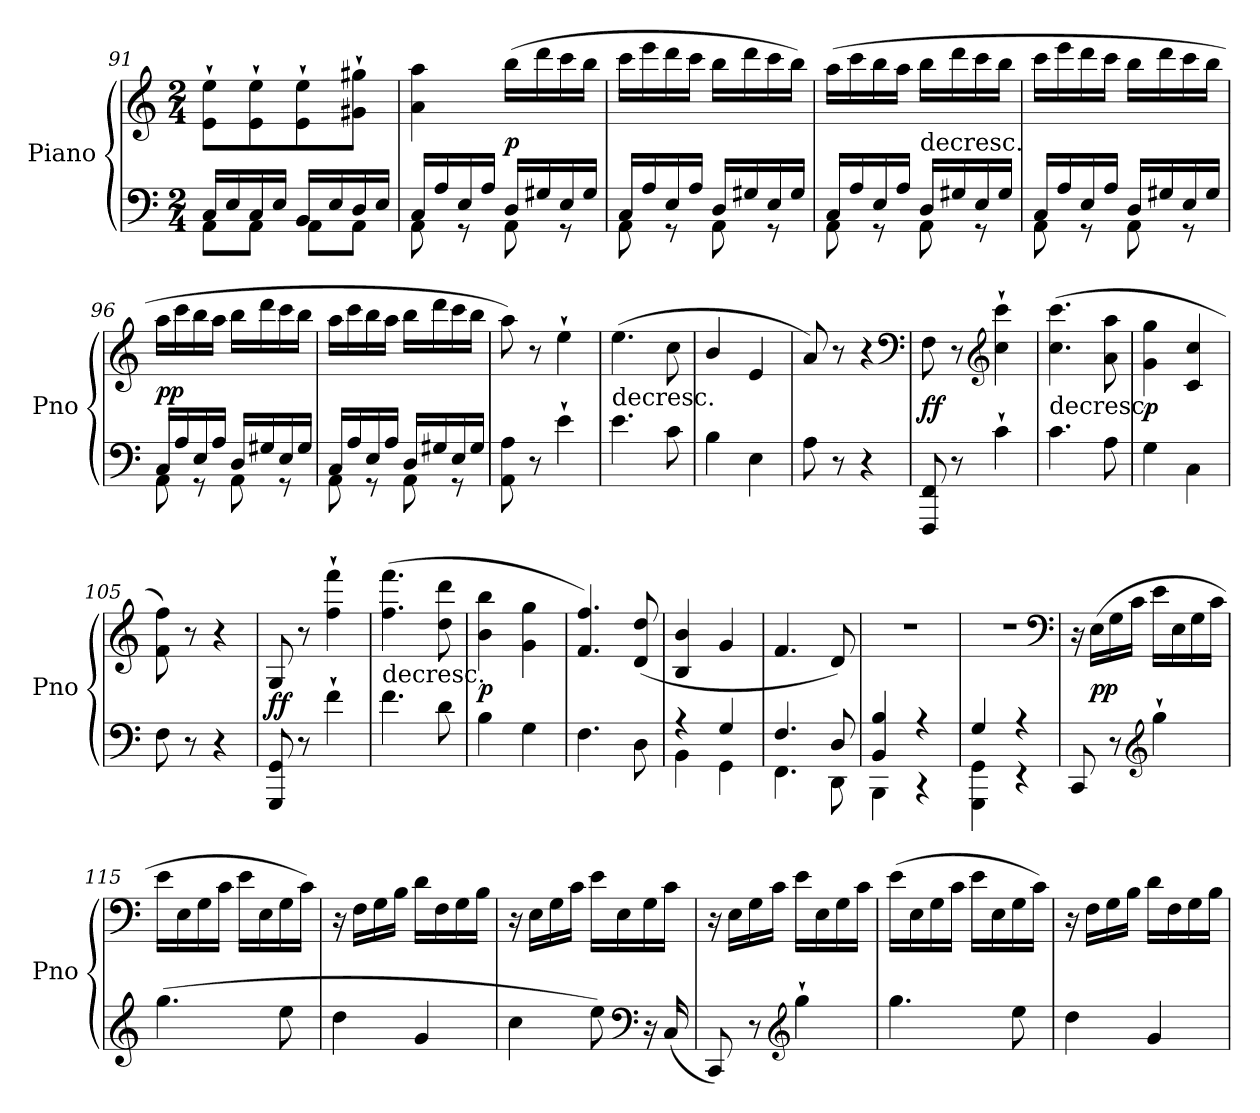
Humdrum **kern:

**kern	**kern	**dynam
*part1	*part1	*part1
*staff2	*staff1	*staff1/2
*I"Piano	*	*
*I'Pno	*	*
*clefF4	*clefG2	*
*k[]	*k[]	*
*C:	*C:	*
*M2/4	*M2/4	*
=91	=91	=91
*^	*	*
16C/LL	8AA\L	8e`\ 8ee`\L	.
16E/	.	.	.
16C/	8AA\J	8e`\ 8ee`\	.
16E/JJ	.	.	.
16BB/LL	8AA\L	8e`\ 8ee`\	.
16E/	.	.	.
16D/	8AA\J	8g#X`\ 8gg#X`\J	.
16E/JJ	.	.	.
=92	=92	=92	=92
16C/LL	8AA\	4a\ 4aa\	.
16A/	.	.	.
16E/	8r	.	.
16A/JJ	.	.	.
16D/LL	8AA\	(16bb\LL	p
16G#X/	.	16ddd\	.
16E/	8r	16ccc\	.
16G#/JJ	.	16bb\JJ	.
=93	=93	=93	=93
16C/LL	8AA\	16ccc\LL	.
16A/	.	16eee\	.
16E/	8r	16ddd\	.
16A/JJ	.	16ccc\JJ	.
16D/LL	8AA\	16bb\LL	.
16G#X/	.	16ddd\	.
16E/	8r	16ccc\	.
16G#/JJ	.	16bb\JJ)	.
=94	=94	=94	=94
16C/LL	8AA\	(16aa\LL	.
16A/	.	16ccc\	.
16E/	8r	16bb\	.
16A/JJ	.	16aa\JJ	.
!	!	!LO:TX:c:t=decresc.	!
16D/LL	8AA\	16bb\LL	.
16G#X/	.	16ddd\	.
16E/	8r	16ccc\	.
16G#/JJ	.	16bb\JJ	.
=95	=95	=95	=95
16C/LL	8AA\	16ccc\LL	.
16A/	.	16eee\	.
16E/	8r	16ddd\	.
16A/JJ	.	16ccc\JJ	.
16D/LL	8AA\	16bb\LL	.
16G#X/	.	16ddd\	.
16E/	8r	16ccc\	.
16G#/JJ	.	16bb\JJ	.
=96	=96	=96	=96
16C/LL	8AA\	16aa\LL	pp
16A/	.	16ccc\	.
16E/	8r	16bb\	.
16A/JJ	.	16aa\JJ	.
16D/LL	8AA\	16bb\LL	.
16G#X/	.	16ddd\	.
16E/	8r	16ccc\	.
16G#/JJ	.	16bb\JJ	.
=97	=97	=97	=97
16C/LL	8AA\	16aa\LL	.
16A/	.	16ccc\	.
16E/	8r	16bb\	.
16A/JJ	.	16aa\JJ	.
16D/LL	8AA\	16bb\LL	.
16G#X/	.	16ddd\	.
16E/	8r	16ccc\	.
16G#/JJ	.	16bb\JJ	.
*v	*v	*	*
=98	=98	=98
8AA\ 8A\	8aa\)	.
8r	8r	.
4e`\	4ee`\	.
=99	=99	=99
!	!LO:TX:c:t=decresc.	!
4.e\	(4.ee\	.
8c\	8cc\	.
=100	=100	=100
4B\	4b/	.
4E\	4e/	.
=101	=101	=101
8A\	8a/)	.
8r	8r	.
4r	4r	.
*	*clefF4	*
=102	=102	=102
8FFF/ 8FF/	8F\	ff
8r	8r	.
*	*clefG2	*
4c`\	4cc`\ 4ccc`\	.
=103	=103	=103
!	!LO:TX:c:t=decresc.	!
4.c\	(4.cc\ 4.ccc\	.
8A\	8a\ 8aa\	.
=104	=104	=104
4G\	4g\ 4gg\	p
4C\	4c/ 4cc/	.
=105	=105	=105
8F\	8f\ 8ff\)	.
8r	8r	.
4r	4r	.
=106	=106	=106
8GGG/ 8GG/	8G/	ff
8r	8r	.
4f`\	4ff`\ 4fff`\	.
=107	=107	=107
!	!LO:TX:c:t=decresc.	!
4.f\	(4.ff\ 4.fff\	.
8d\	8dd\ 8ddd\	.
=108	=108	=108
4B\	4b\ 4bb\	p
4G\	4g\ 4gg\	.
=109	=109	=109
4.F\	4.f/ 4.ff/)	.
8D\	(8d/ 8dd/	.
=110	=110	=110
*^	*	*
4r	4BB\	4B/ 4b/	.
4G/	4GG\	4g/	.
=111	=111	=111	=111
4.F/	4.FF\	4.f/	.
8D/	8DD\	8d/)	.
=112	=112	=112	=112
4BB/ 4B/	4BBB\	2r	.
4r	4r	.	.
=113	=113	=113	=113
4G/	4GGG\ 4GG\	2r	.
4r	4r	.	.
*v	*v	*	*
*	*clefF4	*
=114	=114	=114
8CC/	16r	.
.	(16E\LL	pp
8r	16G\	.
.	16c\JJ	.
*clefG2	*	*
4gg`\	16e\LL	.
.	16E\	.
.	16G\	.
.	16c\JJ	.
=115	=115	=115
(4.gg\	16e\LL	.
.	16E\	.
.	16G\	.
.	16c\JJ	.
.	16e\LL	.
.	16E\	.
8ee\	16G\	.
.	16c\JJ)	.
=116	=116	=116
4dd\	16r	.
.	16F\LL	.
.	16G\	.
.	16B\JJ	.
4g/	16d\LL	.
.	16F\	.
.	16G\	.
.	16B\JJ	.
=117	=117	=117
4cc\	16r	.
.	16E\LL	.
.	16G\	.
.	16c\JJ	.
8ee\)	16e\LL	.
.	16E\	.
*clefF4	*	*
16r	16G\	.
(16C/	16c\JJ	.
=118	=118	=118
8CC/)	16r	.
.	16E\LL	.
8r	16G\	.
.	16c\JJ	.
*clefG2	*	*
4gg`\	16e\LL	.
.	16E\	.
.	16G\	.
.	16c\JJ	.
=119	=119	=119
4.gg\	(16e\LL	.
.	16E\	.
.	16G\	.
.	16c\JJ	.
.	16e\LL	.
.	16E\	.
8ee\	16G\	.
.	16c\JJ)	.
=120	=120	=120
4dd\	16r	.
.	16F\LL	.
.	16G\	.
.	16B\JJ	.
4g/	16d\LL	.
.	16F\	.
.	16G\	.
.	16B\JJ	.
=	=	=
*-	*-	*-
